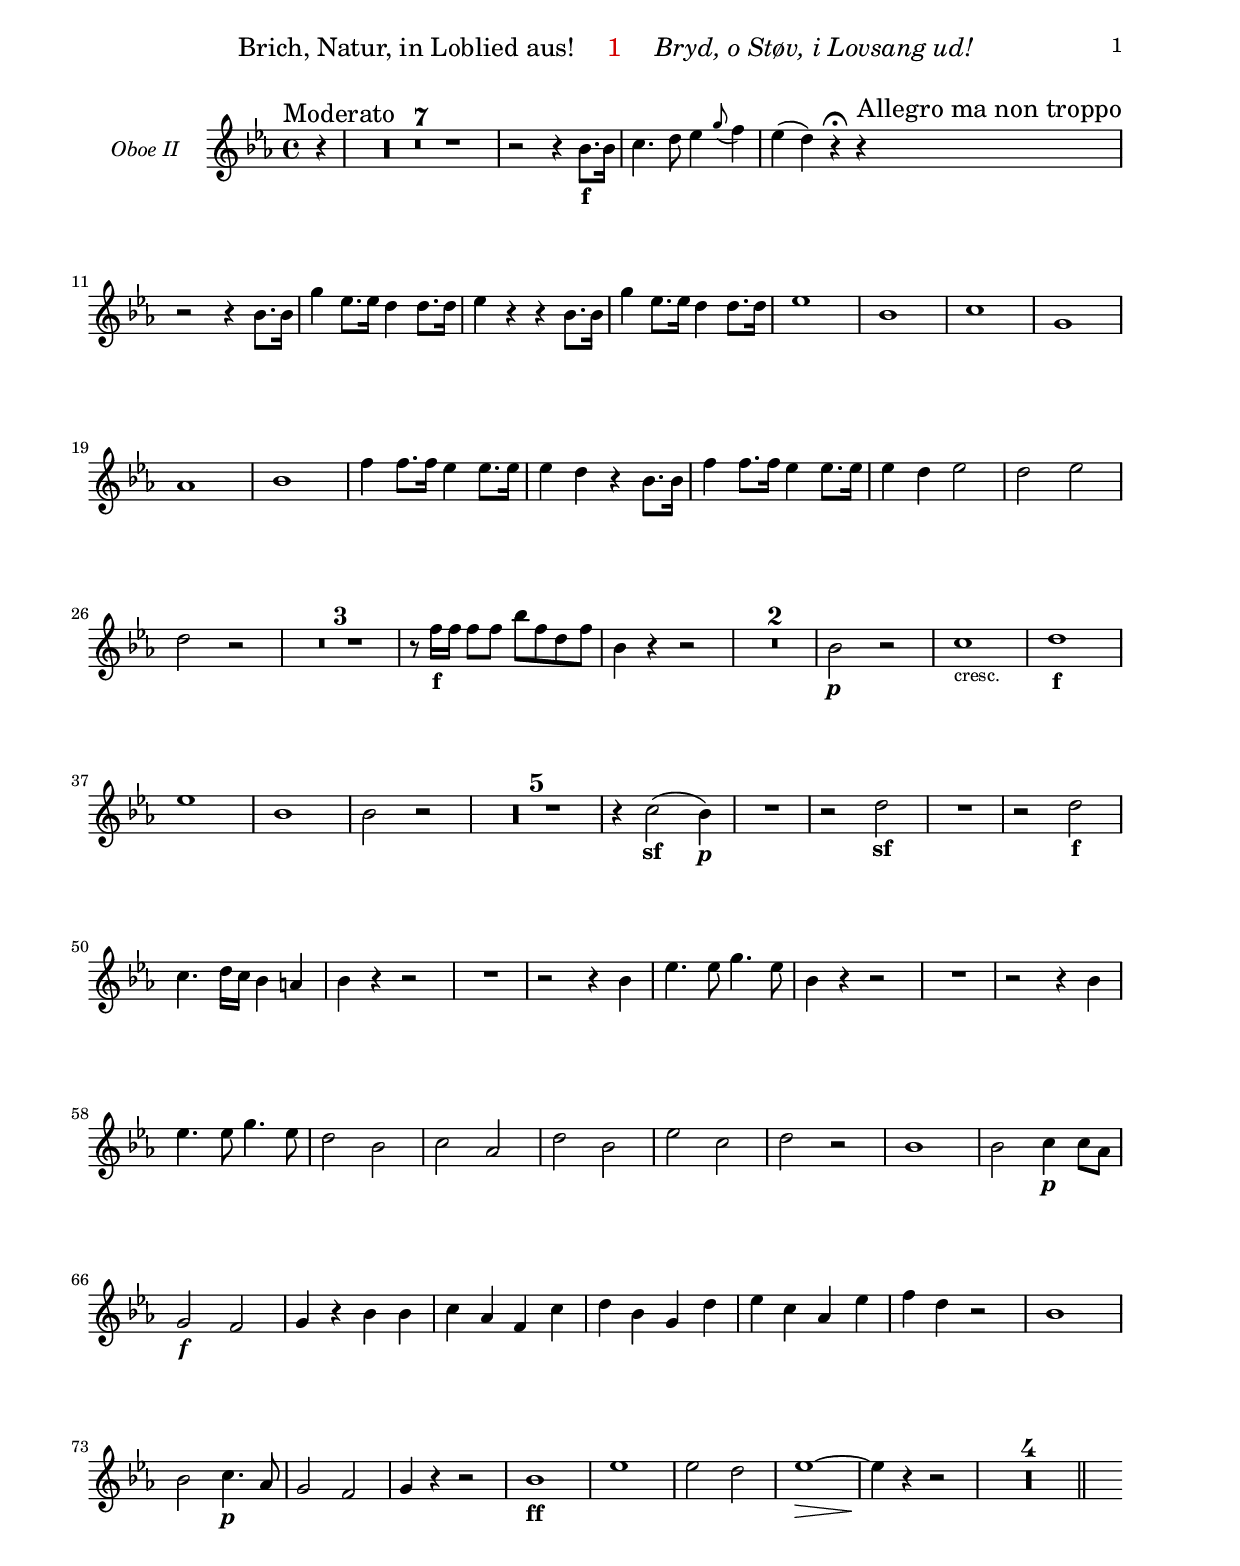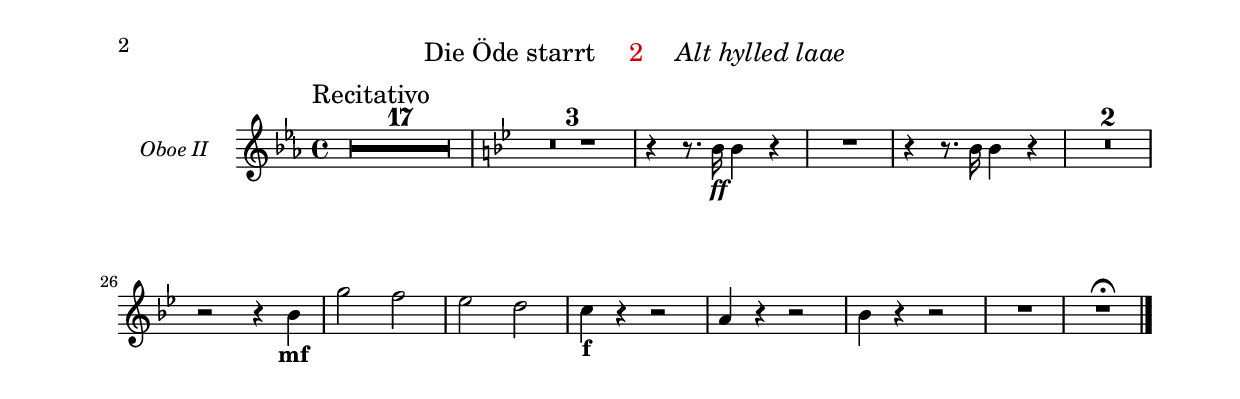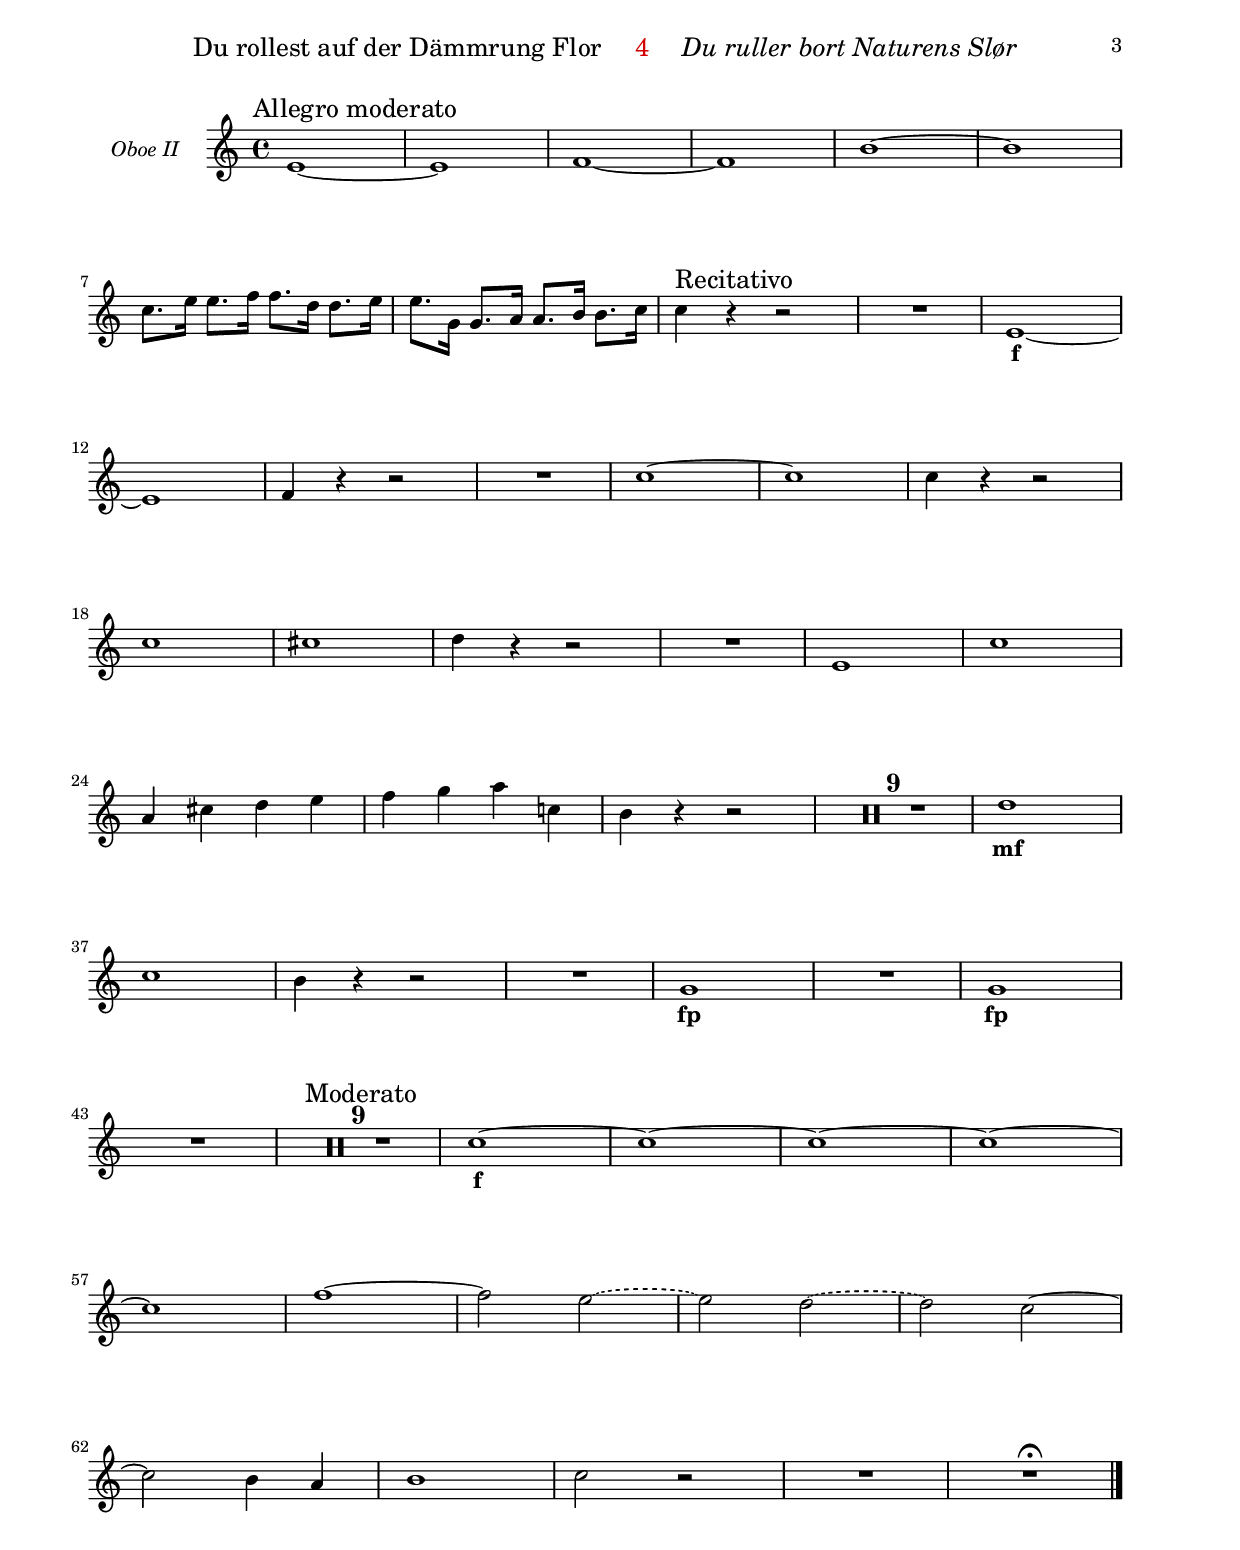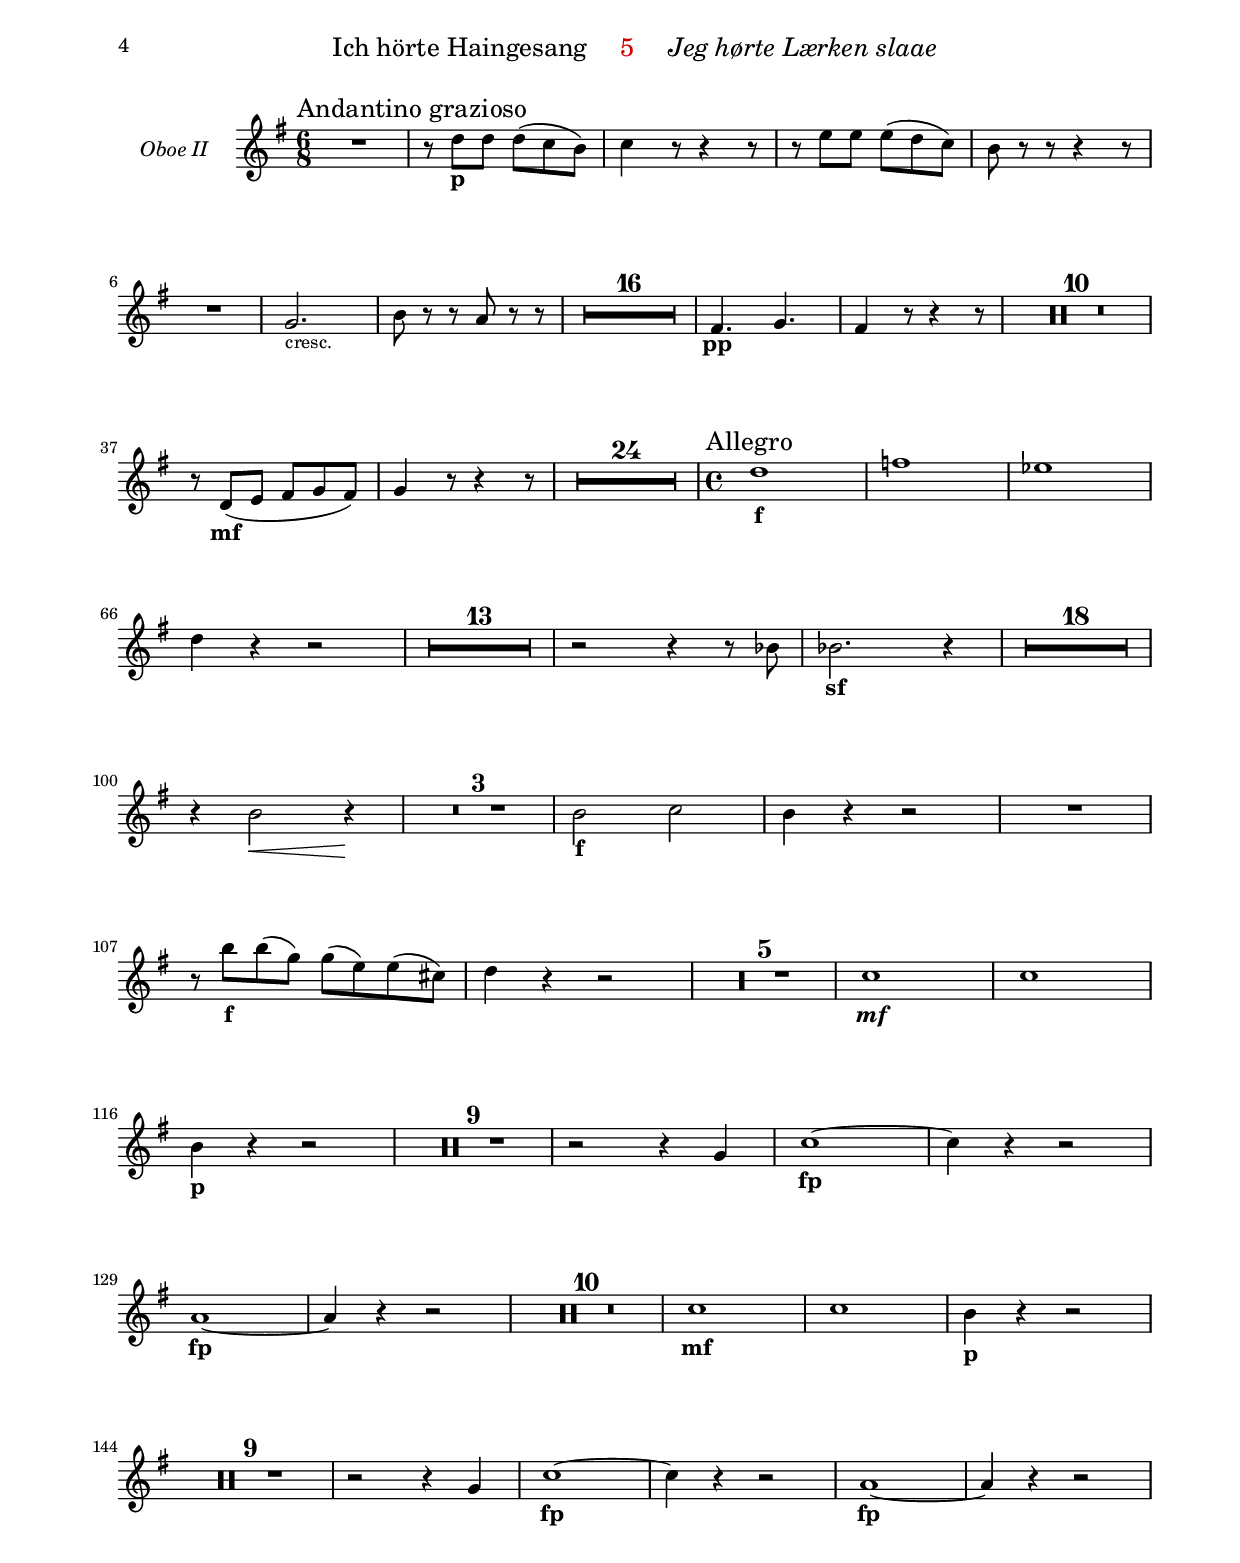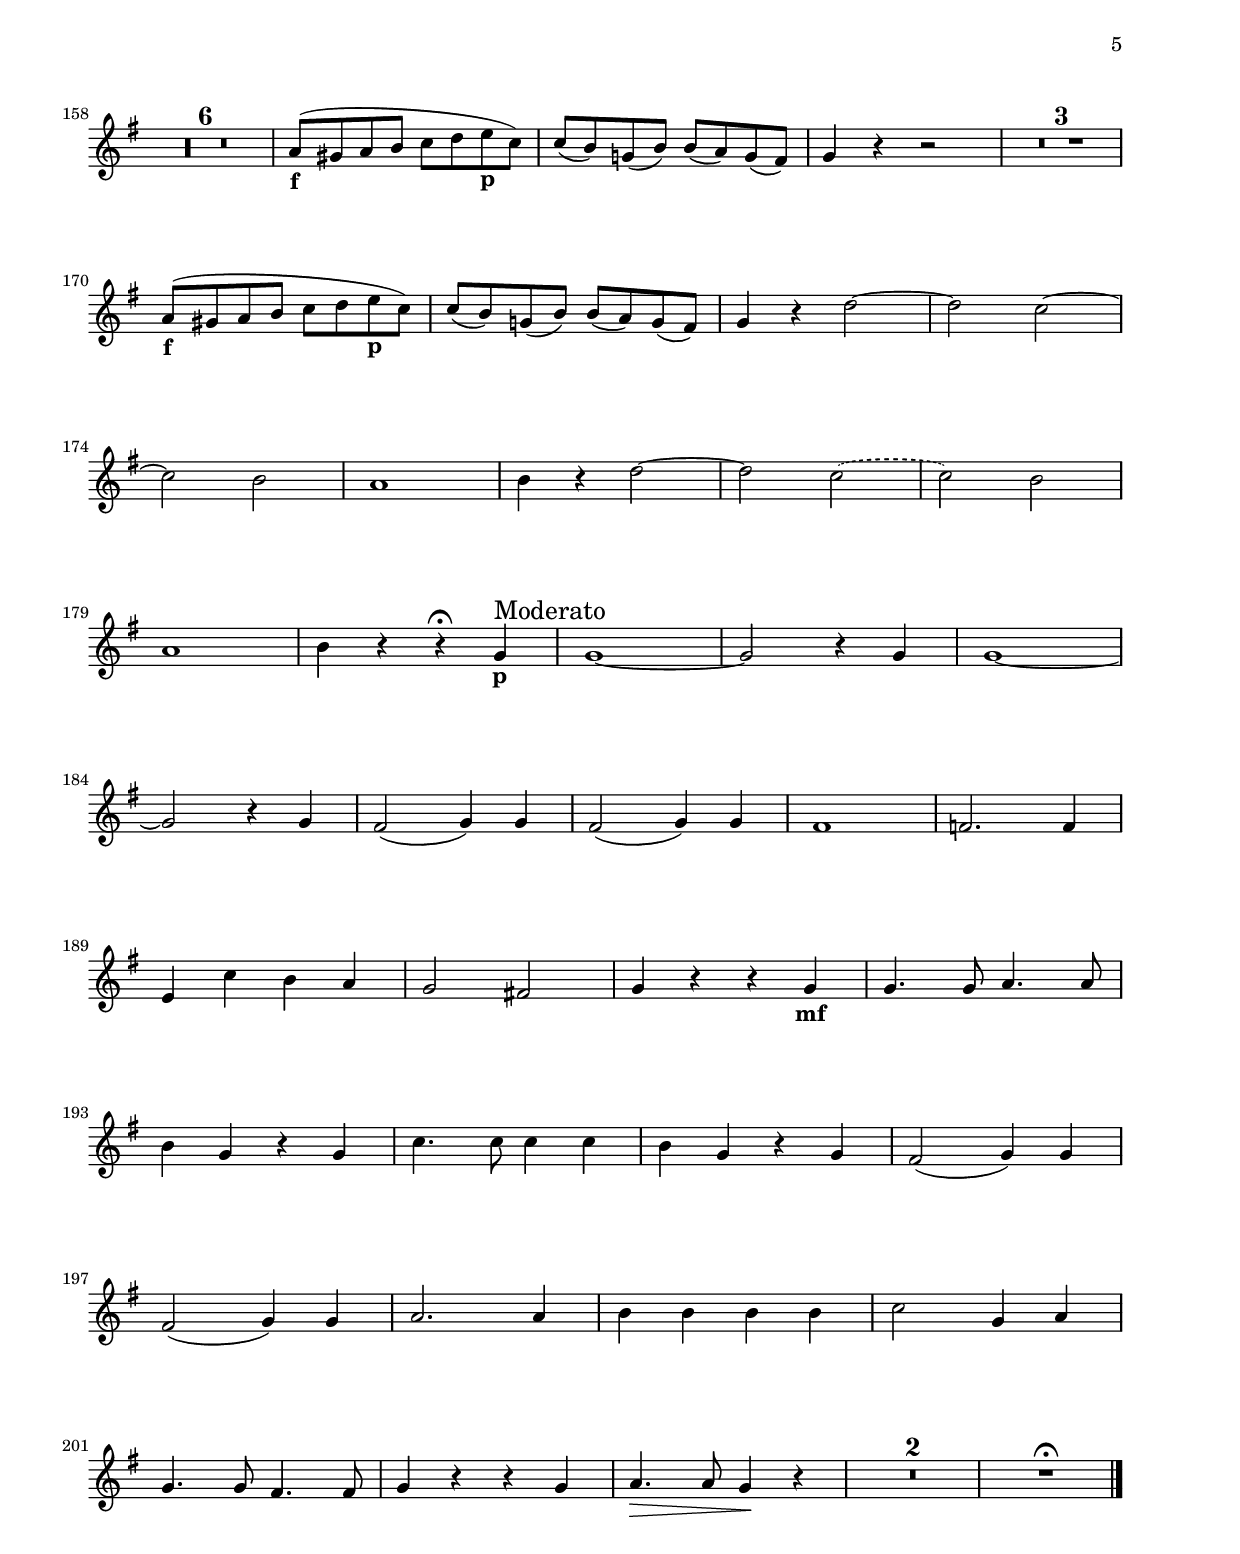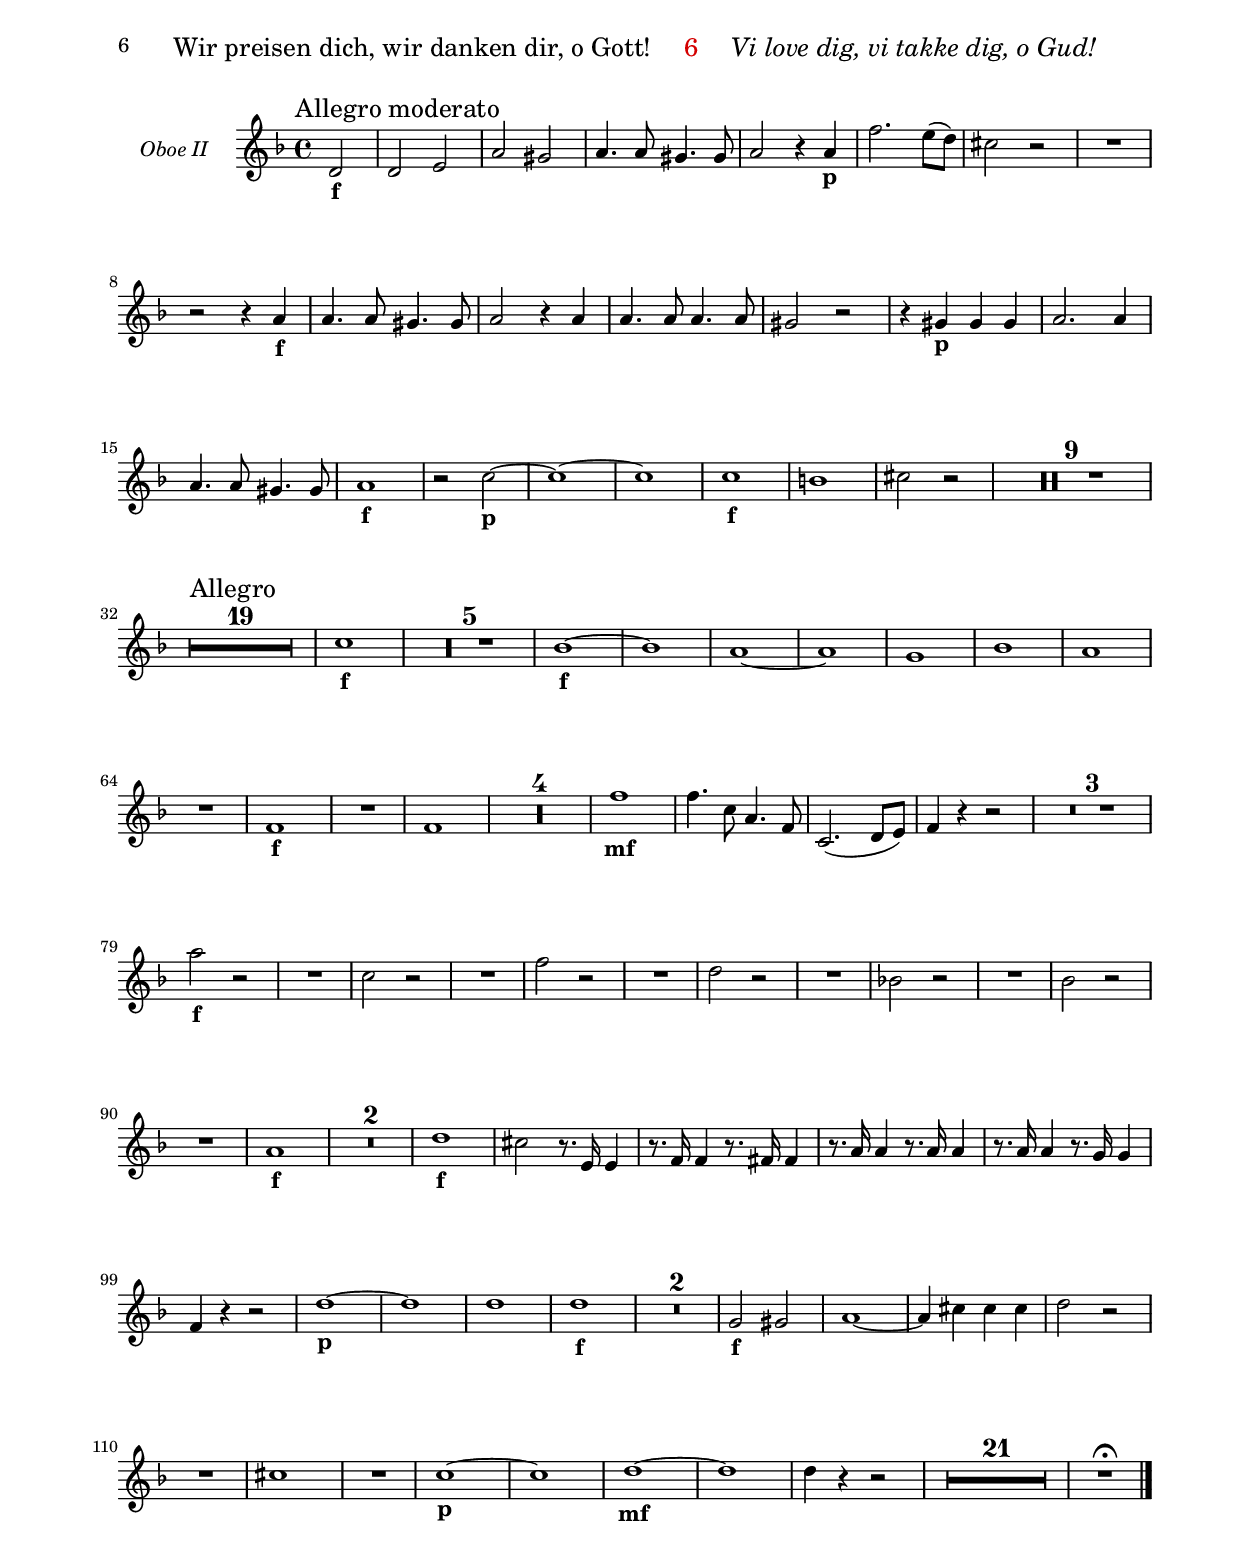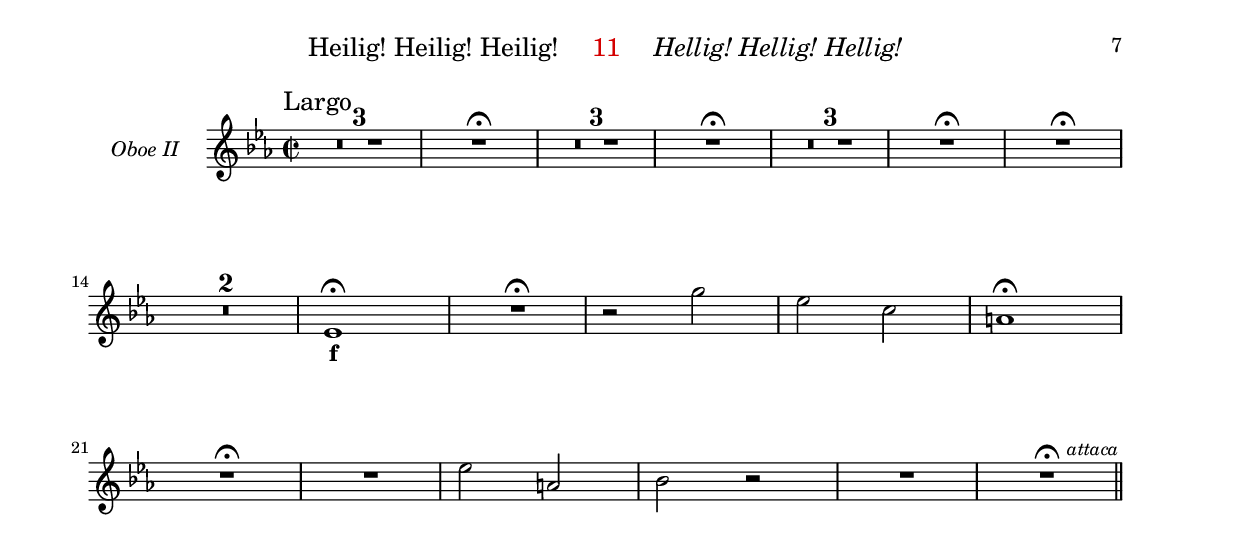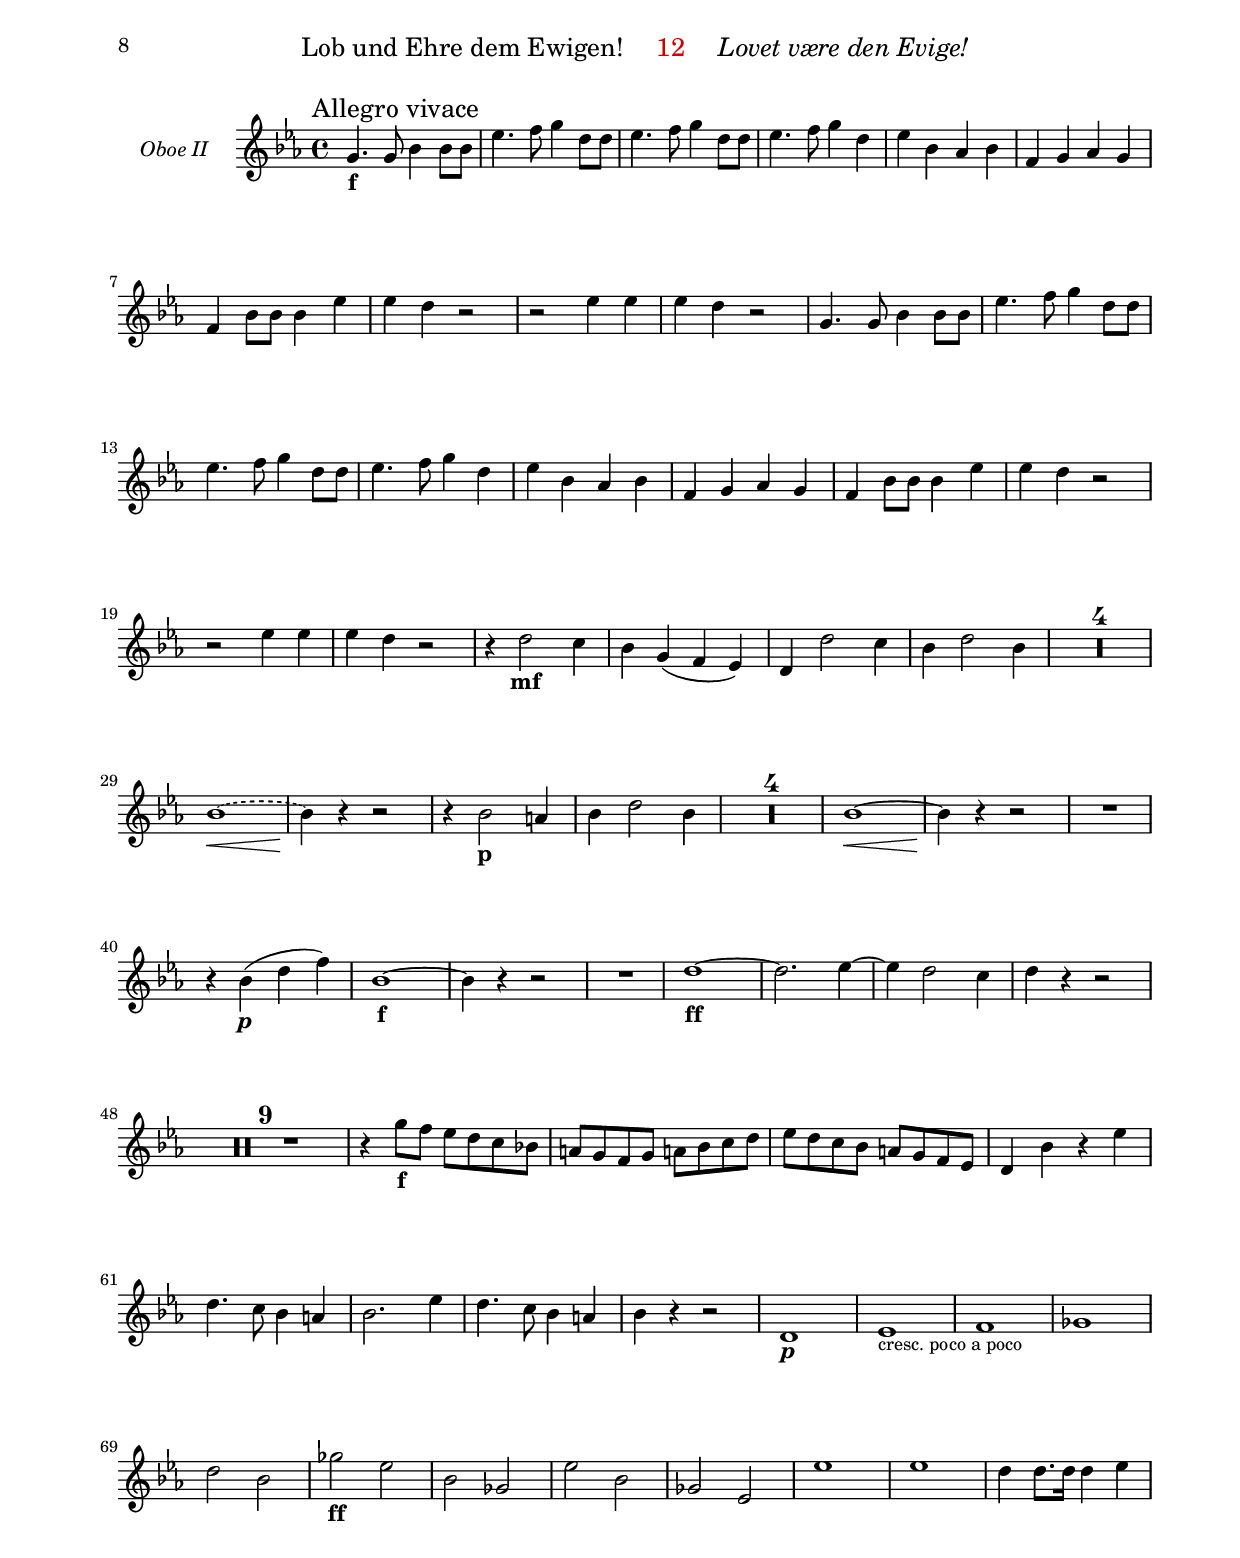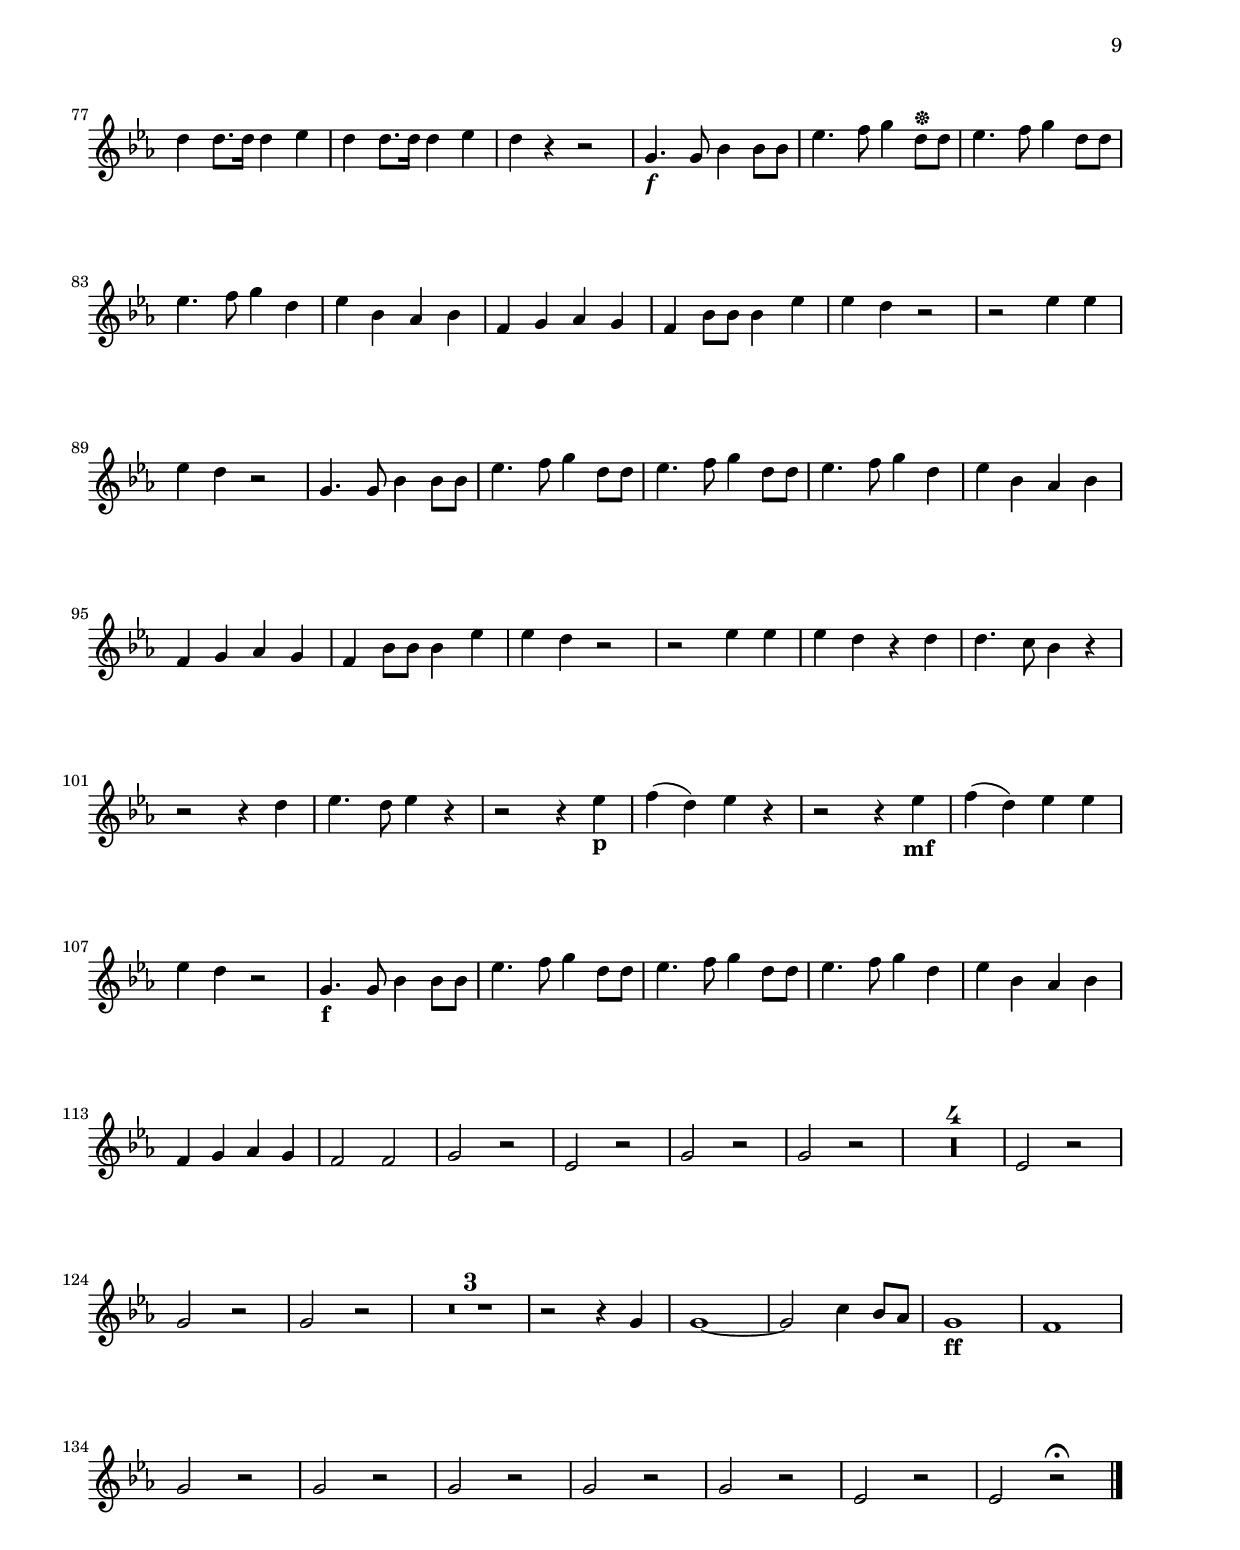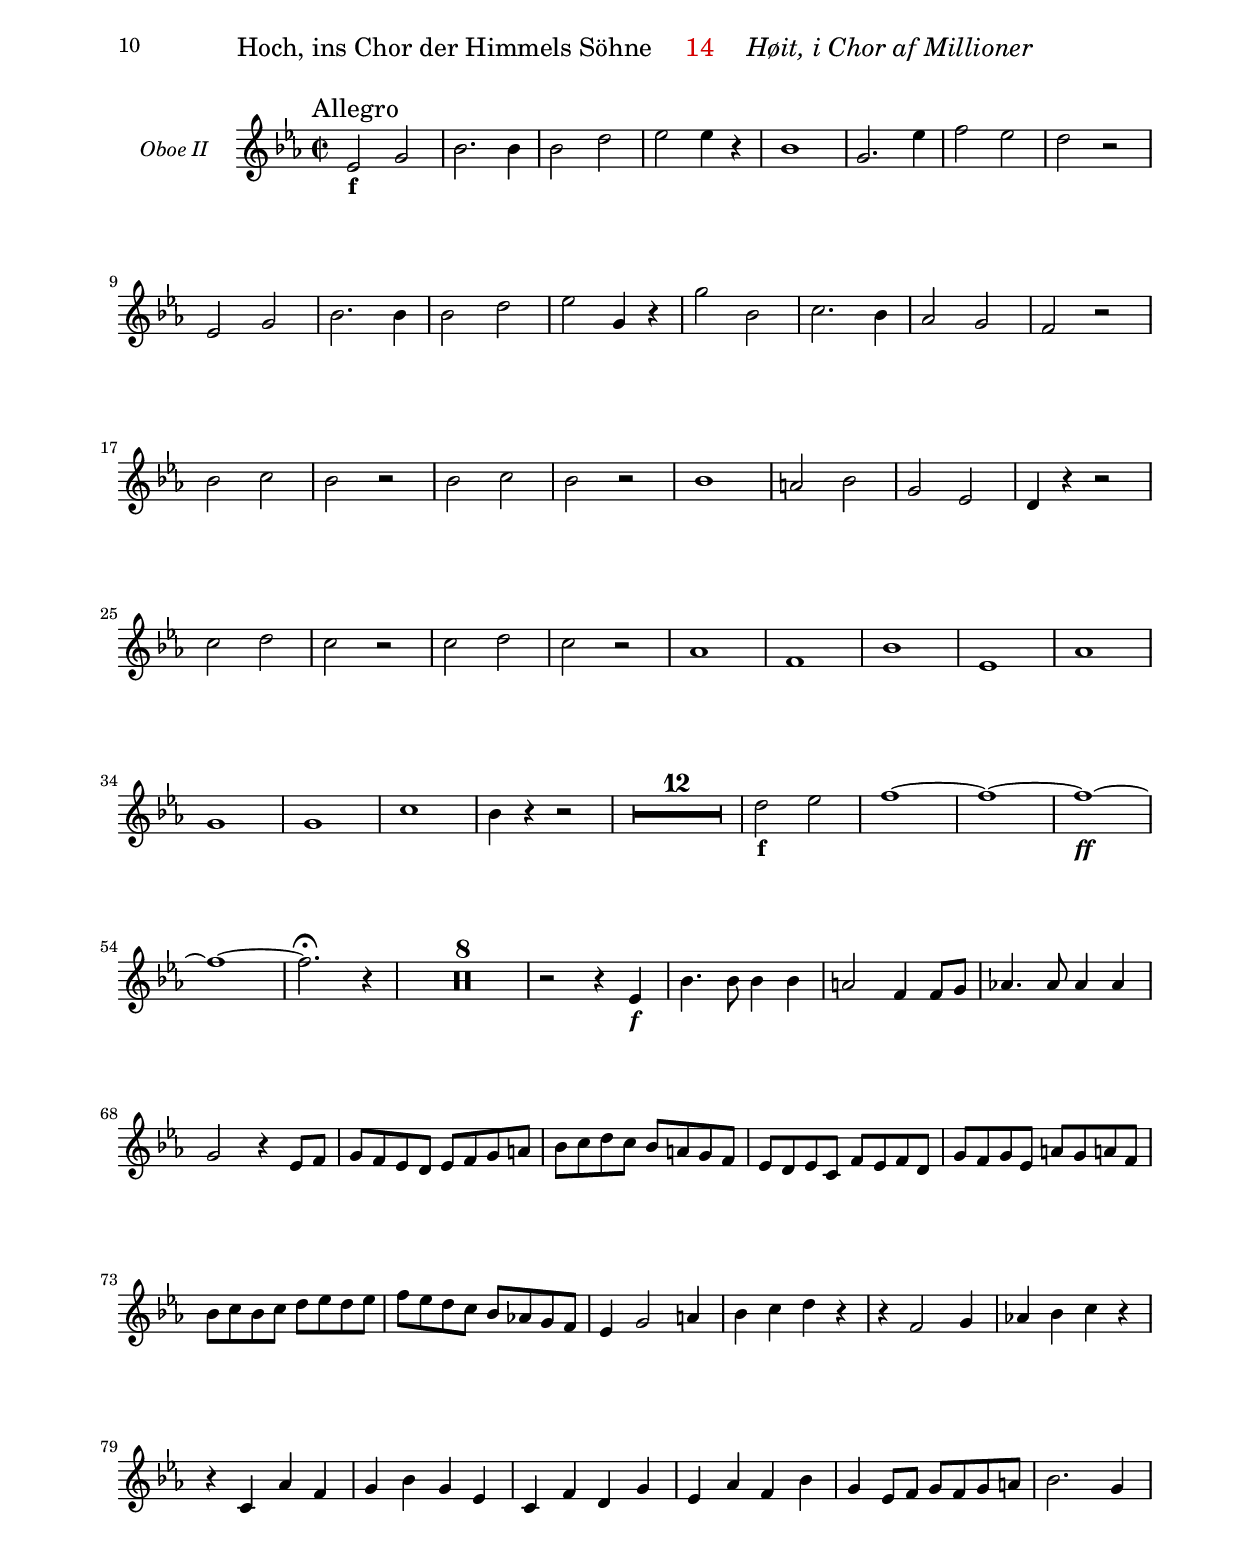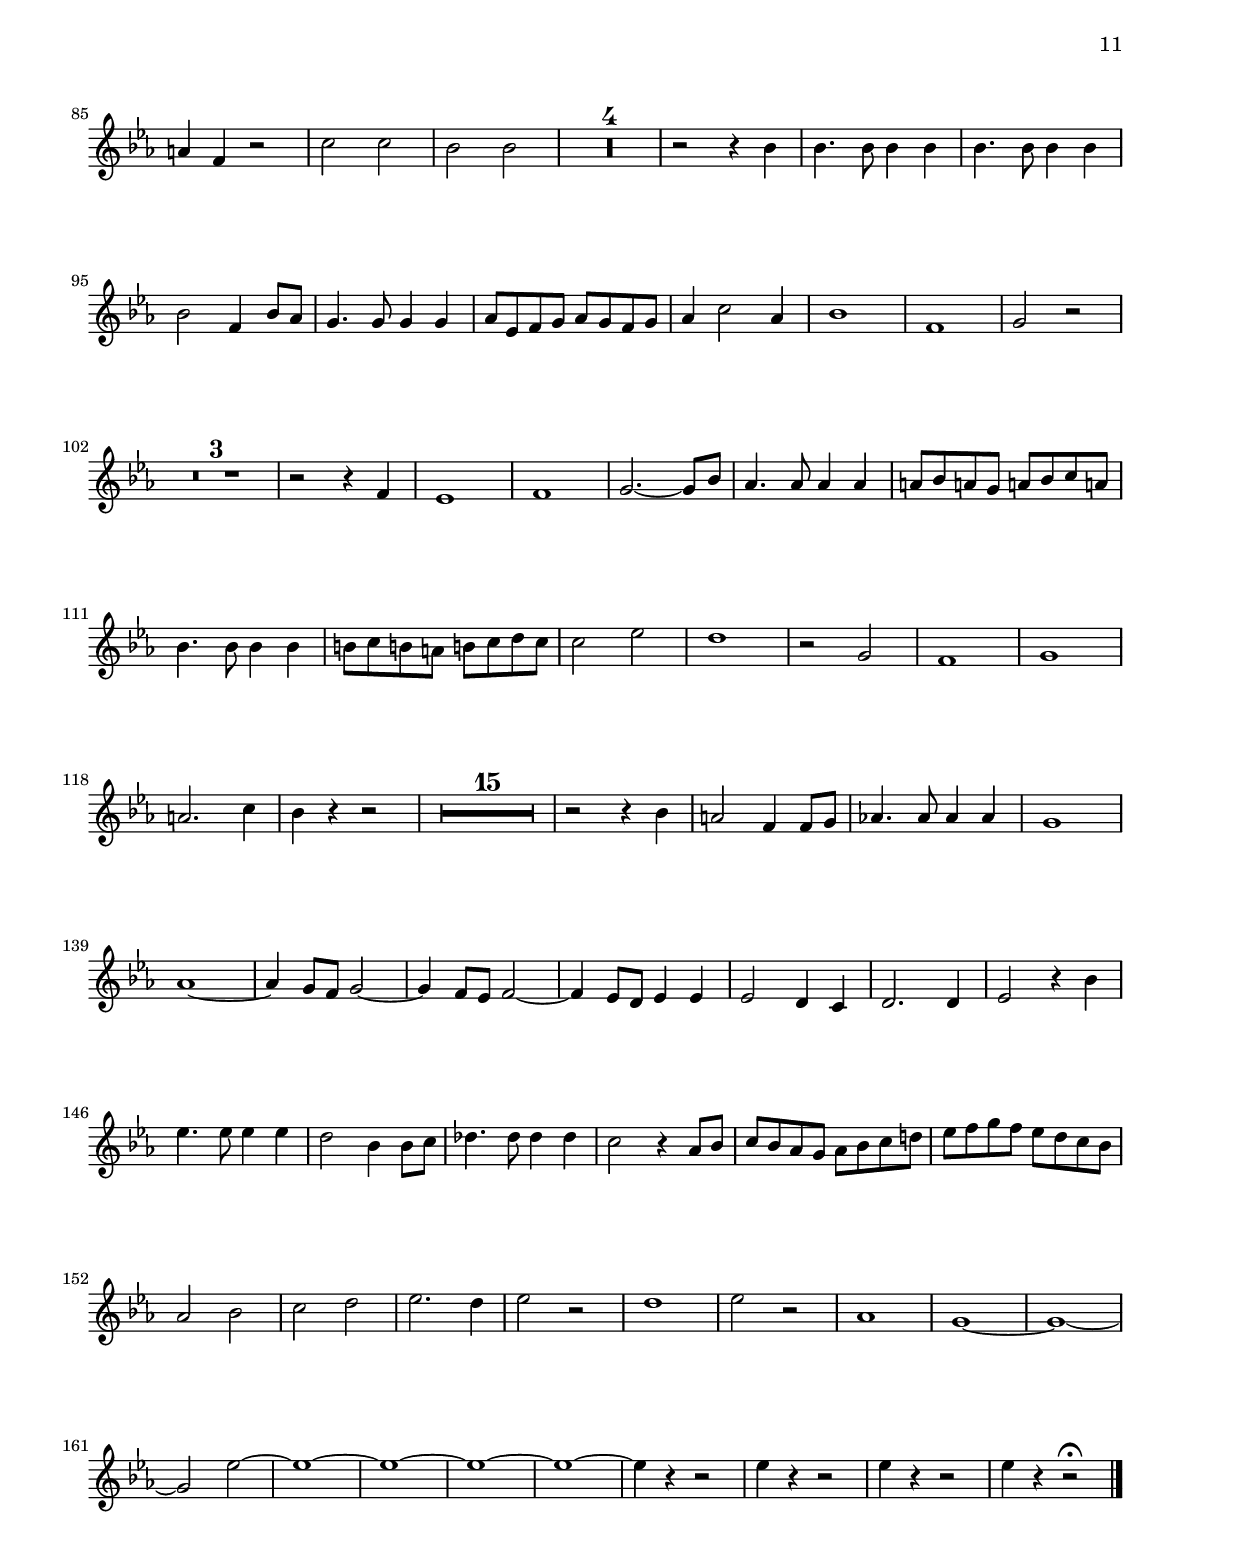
% (c) 2020 by Wolfgang Esser-Skala.
% This file is licensed under the Creative Commons Attribution-NonCommercial-ShareAlike 4.0 International License.
% To view a copy of this license, visit http://creativecommons.org/licenses/by-nc-sa/4.0/.

\version "2.18.0"

\include "../definitions.ly"

\paper {
	indent = 2\cm
	top-margin = 1.5\cm
	system-separator-markup = ##f
	system-system-spacing =
    #'((basic-distance . 18)
       (minimum-distance . 18)
       (padding . -100)
       (stretchability . 0))

	top-system-spacing =
    #'((basic-distance . 12)
       (minimum-distance . 12)
       (padding . -100)
       (stretchability . 0))

	top-markup-spacing =
    #'((basic-distance . 0)
       (minimum-distance . 0)
       (padding . -100)
       (stretchability . 0))

	markup-system-spacing =
    #'((basic-distance . 12)
       (minimum-distance . 12)
       (padding . -100)
       (stretchability . 0))

	systems-per-page = #9
}

#(set-global-staff-size 17.82)

\layout {
	\context {
		\Staff
		instrumentName = "Oboe II"
	}
}

\book {
	\bookpart {
		\header {
			number = "1"
			title = "Brich, Natur, in Loblied aus!"
			dansktitle = "Bryd, o Støv, i Lovsang ud!"
		}
		\score {
			<<
				\new Staff { \BrichNaturOboeII }
			>>
		}
	}
	\bookpart {
		\header {
			number = "2"
			title = "Die Öde starrt"
			dansktitle = "Alt hylled laae"
		}
		\paper { systems-per-page = #2 }
		\score {
			<<
				\new Staff { \DieOedeOboeII }
			>>
		}
	}
	\bookpart {
		\header {
			number = "4"
			title = "Du rollest auf der Dämmrung Flor"
			dansktitle = "Du ruller bort Naturens Slør"
		}
		\score {
			<<
				\new Staff { \DuRollestOboeII }
			>>
		}
	}
	\bookpart {
		\header {
			number = "5"
			title = "Ich hörte Haingesang"
			dansktitle = "Jeg hørte Lærken slaae"
		}
		\score {
			<<
				\new Staff { \IchHoerteOboeII }
			>>
		}
	}
	\bookpart {
		\header {
			number = "6"
			title = "Wir preisen dich, wir danken dir, o Gott!"
			dansktitle = "Vi love dig, vi takke dig, o Gud!"
		}
		\score {
			<<
				\new Staff { \WirPreisenOboeII }
			>>
		}
	}
	\bookpart {
		\header {
			number = "11"
			title = "Heilig! Heilig! Heilig!"
			dansktitle = "Hellig! Hellig! Hellig!"
		}
		\paper { systems-per-page = #3 }
		\score {
			<<
				\new Staff { \HeiligOboeII }
			>>
		}
	}
	\bookpart {
		\header {
			number = "12"
			title = "Lob und Ehre dem Ewigen!"
			dansktitle = "Lovet være den Evige!"
		}
		\score {
			<<
				\new Staff { \LobUndEhreOboeII }
			>>
		}
	}
	\bookpart {
		\header {
			number = "14"
			title = "Hoch, ins Chor der Himmels Söhne"
			dansktitle = "Høit, i Chor af Millioner"
		}
		\score {
			<<
				\new Staff { \HochInsChorOboeII }
			>>
		}
	}
}
